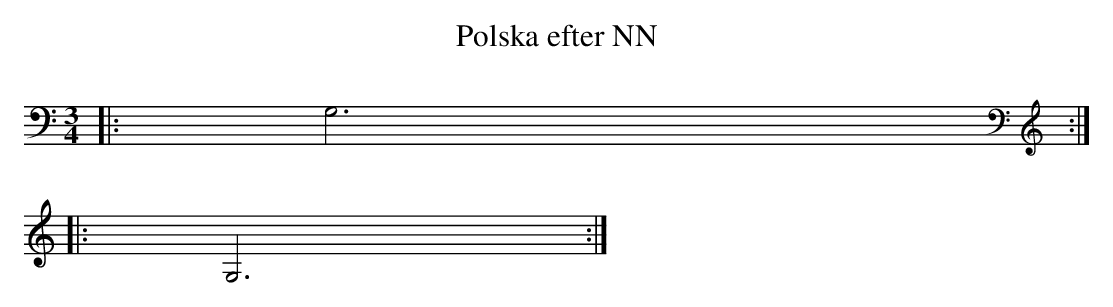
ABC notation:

X:1
T:Polska efter NN
M:3/4
L:1/8
K:C
V:2
K: bass
|: G,6 :|
K: bass
K: treble
|: G,6 :|
